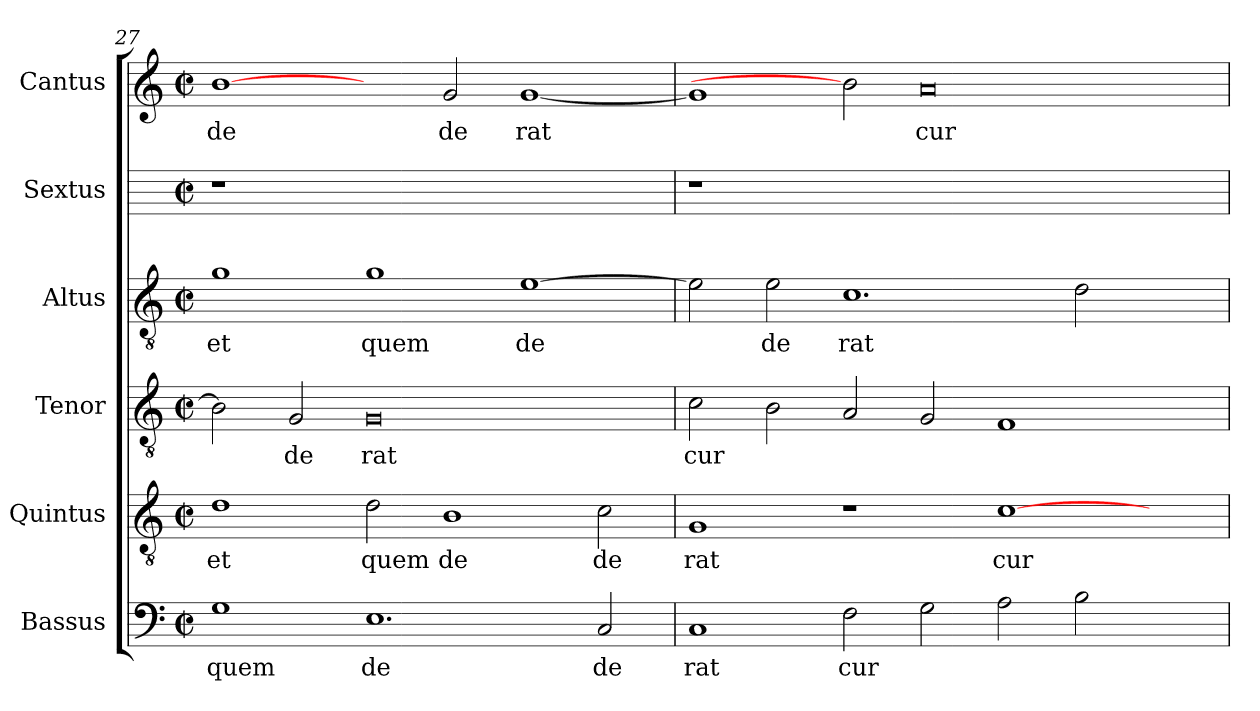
**kern	**text	**kern	**text	**kern	**text	**kern	**text	**kern	**kern	**text
*part6	*part6	*part5	*part5	*part4	*part4	*part3	*part3	*part2	*part1	*part1
*staff6	*staff6	*staff5	*staff5	*staff4	*staff4	*staff3	*staff3	*staff2	*staff1	*staff1
*I"Bassus	*	*I"Quintus	*	*I"Tenor	*	*I"Altus	*	*I"Sextus	*I"Cantus	*
*I'Bassus	*	*I'Quintus	*	*I'Tenor	*	*I'Altus	*	*	*I'Cantus	*
*clefF4	*	*clefGv2	*	*clefGv2	*	*clefGv2	*	*	*clefG2	*
*k[]	*	*k[]	*	*k[]	*	*k[]	*	*k[]	*k[]	*
*C:	*	*C:	*	*C:	*	*C:	*	*C:	*C:	*
*M2/2	*	*M2/2	*	*M2/2	*	*M2/2	*	*M2/2	*M2/2	*
*met(c|)	*	*met(c|)	*	*met(c|)	*	*met(c|)	*	*met(c|)	*met(c|)	*
=27	=27	=27	=27	=27	=27	=27	=27	=27	=27	=27
!	!LO:LY:b:cj	!	!LO:LY:b	!	!LO:LY:b	!	!LO:LY:b:cj	!	!	!LO:LY:b:cj
1G	quem	1d	et	2B\]	.	1g	et	1r	[1b	de
!	!	!	!	!	!LO:LY:b	!	!	!	!	!
.	.	.	.	2G/	de	.	.	.	.	.
!	!LO:LY:b:cj	!	!LO:LY:b	!	!LO:LY:b	!	!LO:LY:b:cj	!	!	!
1.E	de	2d\	quem	0G	rat	1g	quem	0ryy	2ryy	.
!	!	!	!LO:LY:b	!	!	!	!	!	!	!LO:LY:b:cj
.	.	1B	de	.	.	.	.	.	2g/	de
!	!	!	!	!	!	!	!LO:LY:b:cj	!	!	!LO:LY:b:cj
.	.	.	.	.	.	[>1e	de	.	[<1g	rat
!	!LO:LY:b:cj	!	!LO:LY:b	!	!	!	!	!	!	!
2C/	de	2c\	de	.	.	.	.	.	.	.
=28	=28	=28	=28	=28	=28	=28	=28	=28	=28	=28
!	!LO:LY:b:cj	!	!LO:LY:b	!	!LO:LY:b	!	!LO:LY:b:cj	!	!	!LO:LY:b:cj
1C	rat	1G	rat	2c\	cur	2e\]	.	1r	1g]	.
!	!	!	!	!	!LO:LY:b	!	!LO:LY:b:cj	!	!	!
.	.	.	.	2B\	.	2e\	de	.	.	.
!	!LO:LY:b:cj	!	!	!	!LO:LY:b	!	!LO:LY:b:cj	!	!	!
2F\	cur	1r	.	2A/	.	1.c	rat	0ryy	2b]	.
!	!LO:LY:b:cj	!	!	!	!LO:LY:b	!	!	!	!	!LO:LY:b:cj
2G\	.	.	.	2G/	.	.	.	.	0a	cur
!	!LO:LY:b:cj	!	!LO:LY:b	!	!LO:LY:b	!	!	!	!	!
2A\	.	[>1c	cur	1F	.	.	.	.	.	.
!	!LO:LY:b:cj	!	!	!	!	!	!LO:LY:b:cj	!	!	!
2B\	.	.	.	.	.	2d\	.	.	.	.
2ryy	.	2ryy	.	2ryy	.	2ryy	.	2ryy	.	.
=	=	=	=	=	=	=	=	=	=	=
*-	*-	*-	*-	*-	*-	*-	*-	*-	*-	*-
